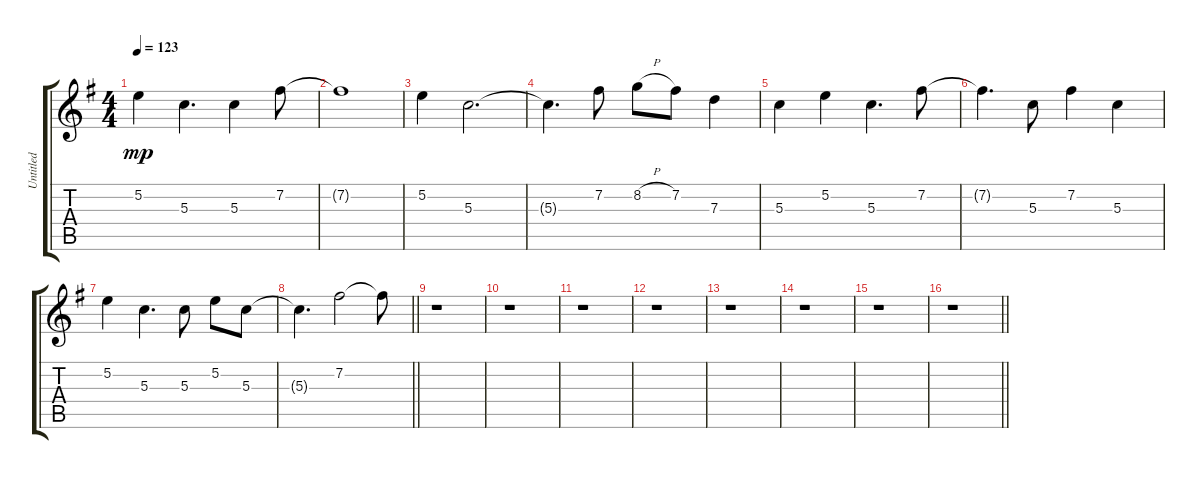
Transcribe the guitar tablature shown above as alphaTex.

\track ("Untitled" "Untitled") {instrument electricguitarclean}
\staff {score tabs}
\tuning (E4 B3 G3 D3 A2 E2) {hide}
\ts (4 4)
\tempo 123
\clef g2
\ks g
5.2.4{dy mp} 5.3.4{d} 5.3.4 7.2.8 |
7.2{t}.1 |
5.2.4 5.3.2{d} |
5.3{t}.4{d} 7.2.8 8.2{h}.8 7.2.8 7.3.4 |
5.3.4 5.2.4 5.3.4{d} 7.2.8 |
7.2{t}.4{d} 5.3.8 7.2.4 5.3.4 |
5.2.4 5.3.4{d} 5.3.8 5.2.8 5.3.8 |
\barLineRight lightlight
5.3{t}.4{d} 7.2.2 7.2{t}.8 |
r.1 |
r.1 |
r.1 |
r.1 |
r.1 |
r.1 |
r.1 |
\barLineRight lightlight
r.1
